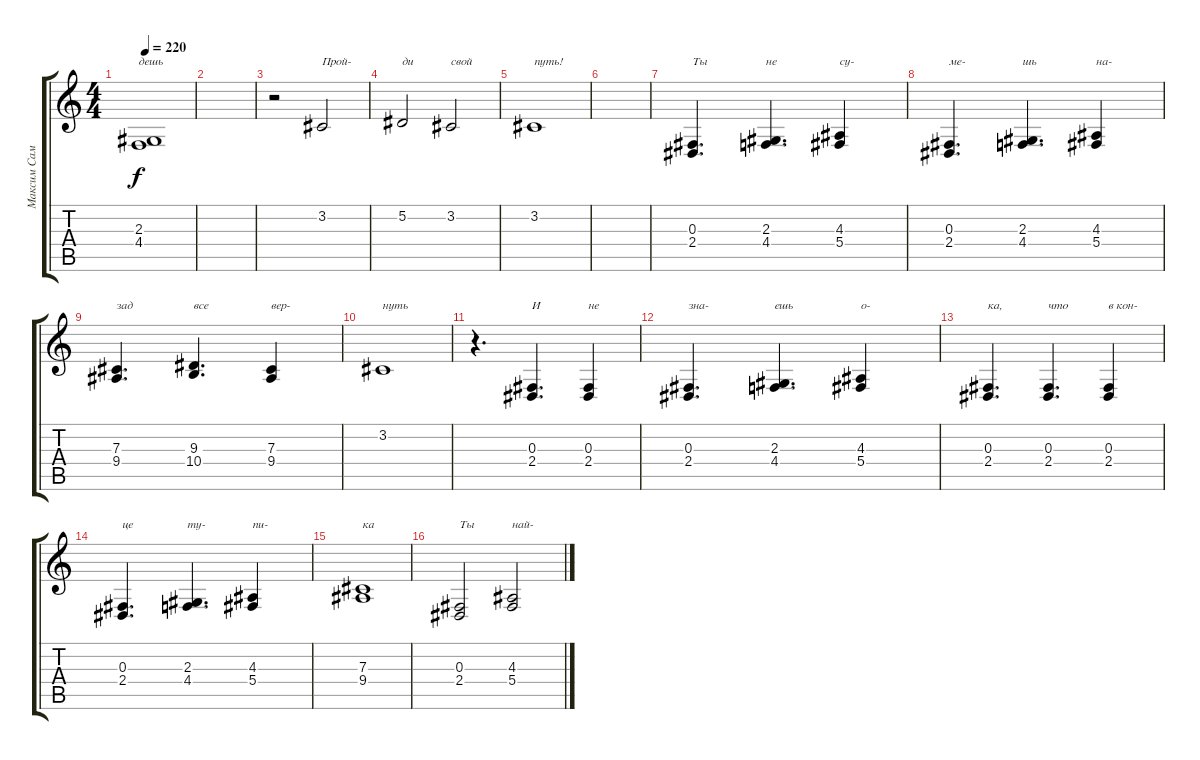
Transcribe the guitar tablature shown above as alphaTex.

\track ("Максим Самосват" "Максим Сам") {instrument bassoon}
\staff {score tabs}
\tuning (Eb4 Bb3 Gb3 Db3 Ab2 Eb2) {hide}
\ts (4 4)
\tempo 220
\clef g2
\ks c
(2.3 4.4).1{txt "дешь" dy f} |
|
r.2 3.2.2{txt "Прой-"} |
5.2.2{txt "ди"} 3.2.2{txt "свой"} |
3.2.1{txt "путь!"} |
|
(0.3 2.4).4{d txt "Ты"} (2.3 4.4).4{d txt "не"} (4.3 5.4).4{txt "су-"} |
(0.3 2.4).4{d txt "ме-"} (2.3 4.4).4{d txt "шь"} (4.3 5.4).4{txt "на-"} |
(7.3 9.4).4{d txt "зад"} (9.3 10.4).4{d txt "все"} (7.3 9.4).4{txt "вер-"} |
3.2.1{txt "нуть"} |
r.4{d} (0.3 2.4).4{d txt "И"} (0.3 2.4).4{txt "не"} |
(0.3 2.4).4{d txt "зна-"} (2.3 4.4).4{d txt "ешь"} (4.3 5.4).4{txt "о-"} |
(0.3 2.4).4{d txt "ка,"} (0.3 2.4).4{d txt "что"} (0.3 2.4).4{txt "в кон-"} |
(0.3 2.4).4{d txt "це"} (2.3 4.4).4{d txt "ту-"} (4.3 5.4).4{txt "пи-"} |
(7.3 9.4).1{txt "ка"} |
(0.3 2.4).2{txt "Ты"} (4.3 5.4).2{txt "най-"}
